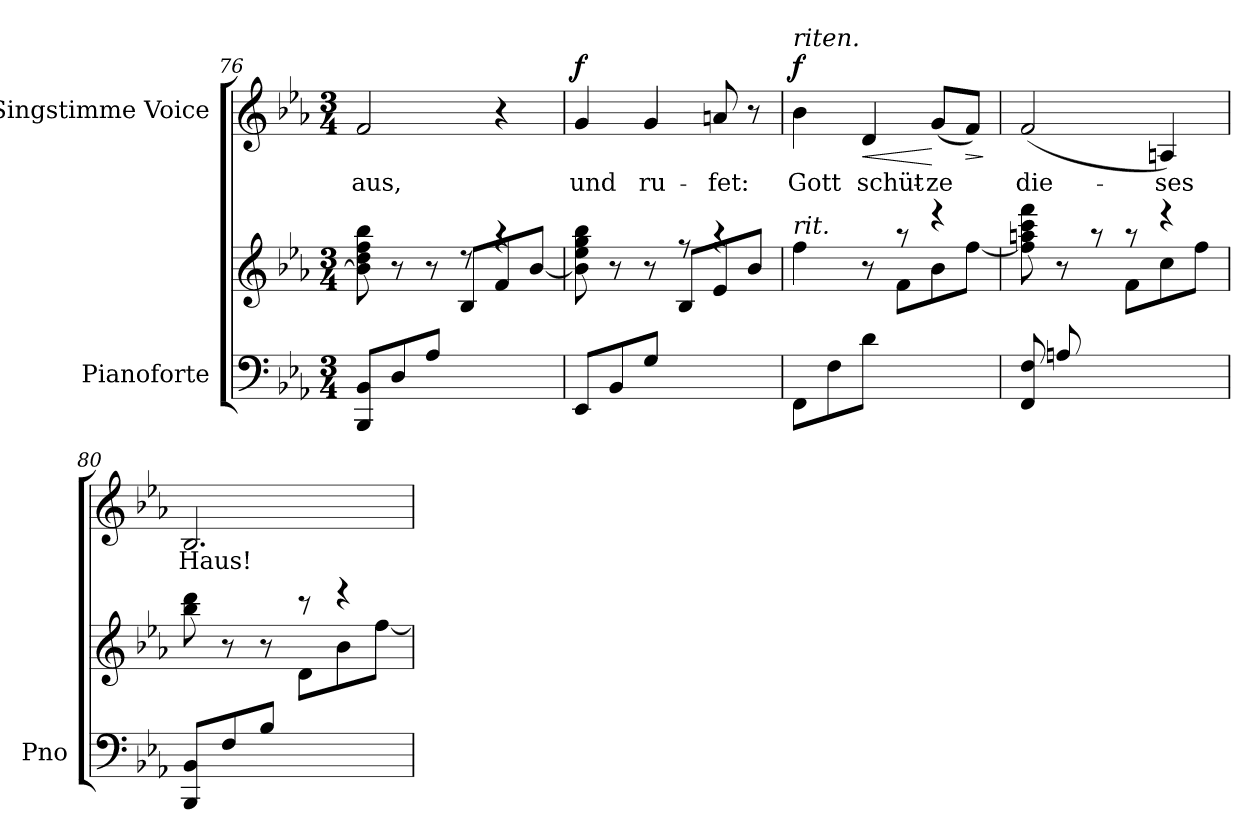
**kern	**kern	**kern	**text	**dynam
*part2	*part2	*part1	*part1	*part1
*staff3	*staff2	*staff1	*staff1	*staff1
*I"Pianoforte	*	*I"Singstimme Voice	*	*
*I'Pno	*	*	*	*
*clefF4	*clefG2	*clefG2	*	*
*k[b-e-a-]	*k[b-e-a-]	*k[b-e-a-]	*	*
*M3/4	*M3/4	*M3/4	*	*
=76	=76	=76	=76	=76
*	*^	*	*	*
8BBB-/ 8BB-/L	8b-\] 8dd\ 8ff\ 8bb-\	4.ryy	2f/	aus,	.
8D/	8r	.	.	.	.
8A-/J	8r	.	.	.	.
4.ryy	8r	8B-/L	.	.	.
.	4r	8f/	4r	.	.
.	.	[<8b-/J	.	.	.
=77	=77	=77	=77	=77	=77
!	!	!	!	!	!LO:DY:a
8EE-/L	8b-\] 8ee-\ 8gg\ 8bb-\	4.ryy	4g/	und	f
8BB-/	8r	.	.	.	.
8G/J	8r	.	4g/	ru-	.
4.ryy	8r	8B-/L	.	.	.
.	4r	8e-/	8an/	-fet:	.
.	.	8b-/J	8r	.	.
=78	=78	=78	=78	=78	=78
!	!	!	!LO:TX:a:i:t=riten.	!	!
!	!LO:TX:i:t=rit.	!	!	!	!
!	!	!	!	!	!LO:DY:a
8FF>\L	4ff\	4.ryy	4b-\	Gott	f
8F>\	.	.	.	.	.
!	!	!	!	!	!LO:HP:b
8d\J	8r	.	4d/	schüt-	<
4.ryy	8r	8f\L	.	.	.
.	4r	8b-\	(8g/L	-ze	[
!	!	!	!	!	!LO:HP:b
.	.	[<8ff\J	8f/J)	.	>
*	*v	*v	*	*	*
.	.	.	.	]
=79	=79	=79	=79	=79
*	*^	*	*	*
8FF/ 8F/L	8ff\] 8aan\ 8ccc\ 8fff\	4ryy	(2f/	die-	.
8An/	8r	.	.	.	.
2ryy	8r	8e-\J	.	.	.
.	8r	8f\L	.	.	.
.	4r	8cc\	4An/)	-ses	.
.	.	8ff\J	.	.	.
=80	=80	=80	=80	=80	=80
8BBB-/ 8BB-/L	8bb-\ 8ddd\	4.ryy	2.B-/	Haus!	.
8F/	8r	.	.	.	.
8B-/J	8r	.	.	.	.
4.ryy	8r	8d\L	.	.	.
.	4r	8b-\	.	.	.
.	.	[>8ff\J	.	.	.
*	*v	*v	*	*	*
=	=	=	=	=
*-	*-	*-	*-	*-
